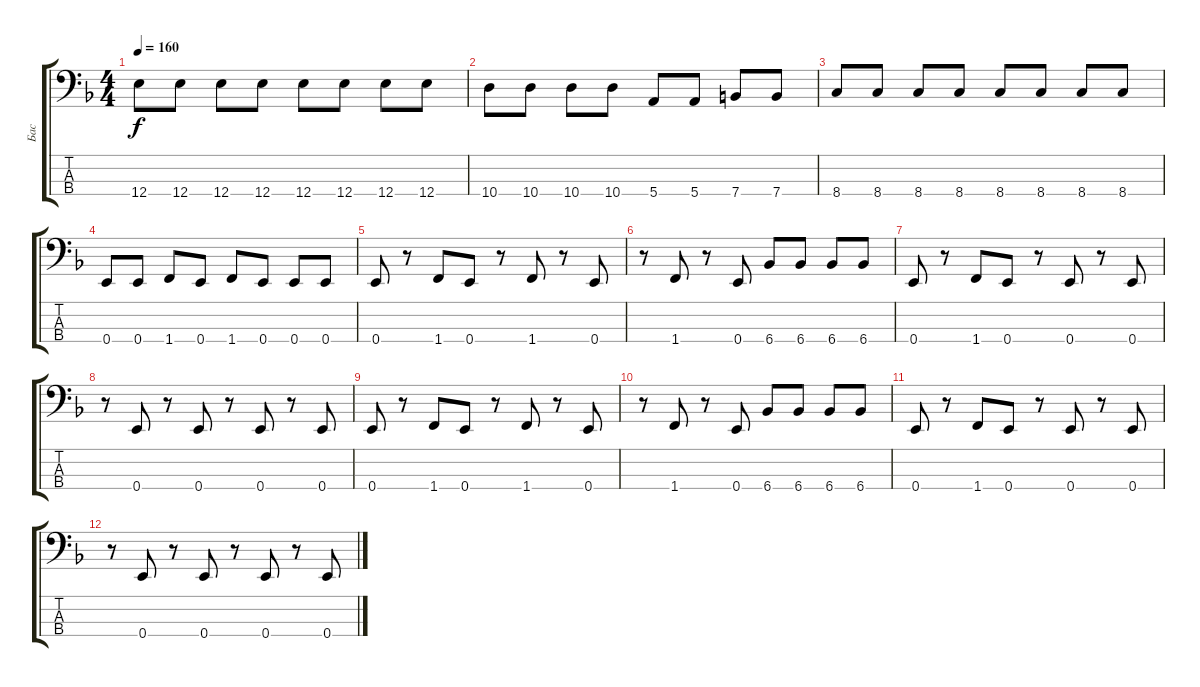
\track ("Бас" "Бас") {instrument electricbassfinger}
\staff {score tabs}
\tuning (G2 D2 A1 E1) {hide}
\ts (4 4)
\tempo 160
\clef f4
\ks dminor
12.4.8{dy f} 12.4.8 12.4.8 12.4.8 12.4.8 12.4.8 12.4.8 12.4.8 |
10.4.8 10.4.8 10.4.8 10.4.8 5.4.8 5.4.8 7.4.8 7.4.8 |
8.4.8 8.4.8 8.4.8 8.4.8 8.4.8 8.4.8 8.4.8 8.4.8 |
0.4.8 0.4.8 1.4.8 0.4.8 1.4.8 0.4.8 0.4.8 0.4.8 |
0.4.8 r.8 1.4.8 0.4.8 r.8 1.4.8 r.8 0.4.8 |
r.8 1.4.8 r.8 0.4.8 6.4.8 6.4.8 6.4.8 6.4.8 |
0.4.8 r.8 1.4.8 0.4.8 r.8 0.4.8 r.8 0.4.8 |
r.8 0.4.8 r.8 0.4.8 r.8 0.4.8 r.8 0.4.8 |
0.4.8 r.8 1.4.8 0.4.8 r.8 1.4.8 r.8 0.4.8 |
r.8 1.4.8 r.8 0.4.8 6.4.8 6.4.8 6.4.8 6.4.8 |
0.4.8 r.8 1.4.8 0.4.8 r.8 0.4.8 r.8 0.4.8 |
r.8 0.4.8 r.8 0.4.8 r.8 0.4.8 r.8 0.4.8
